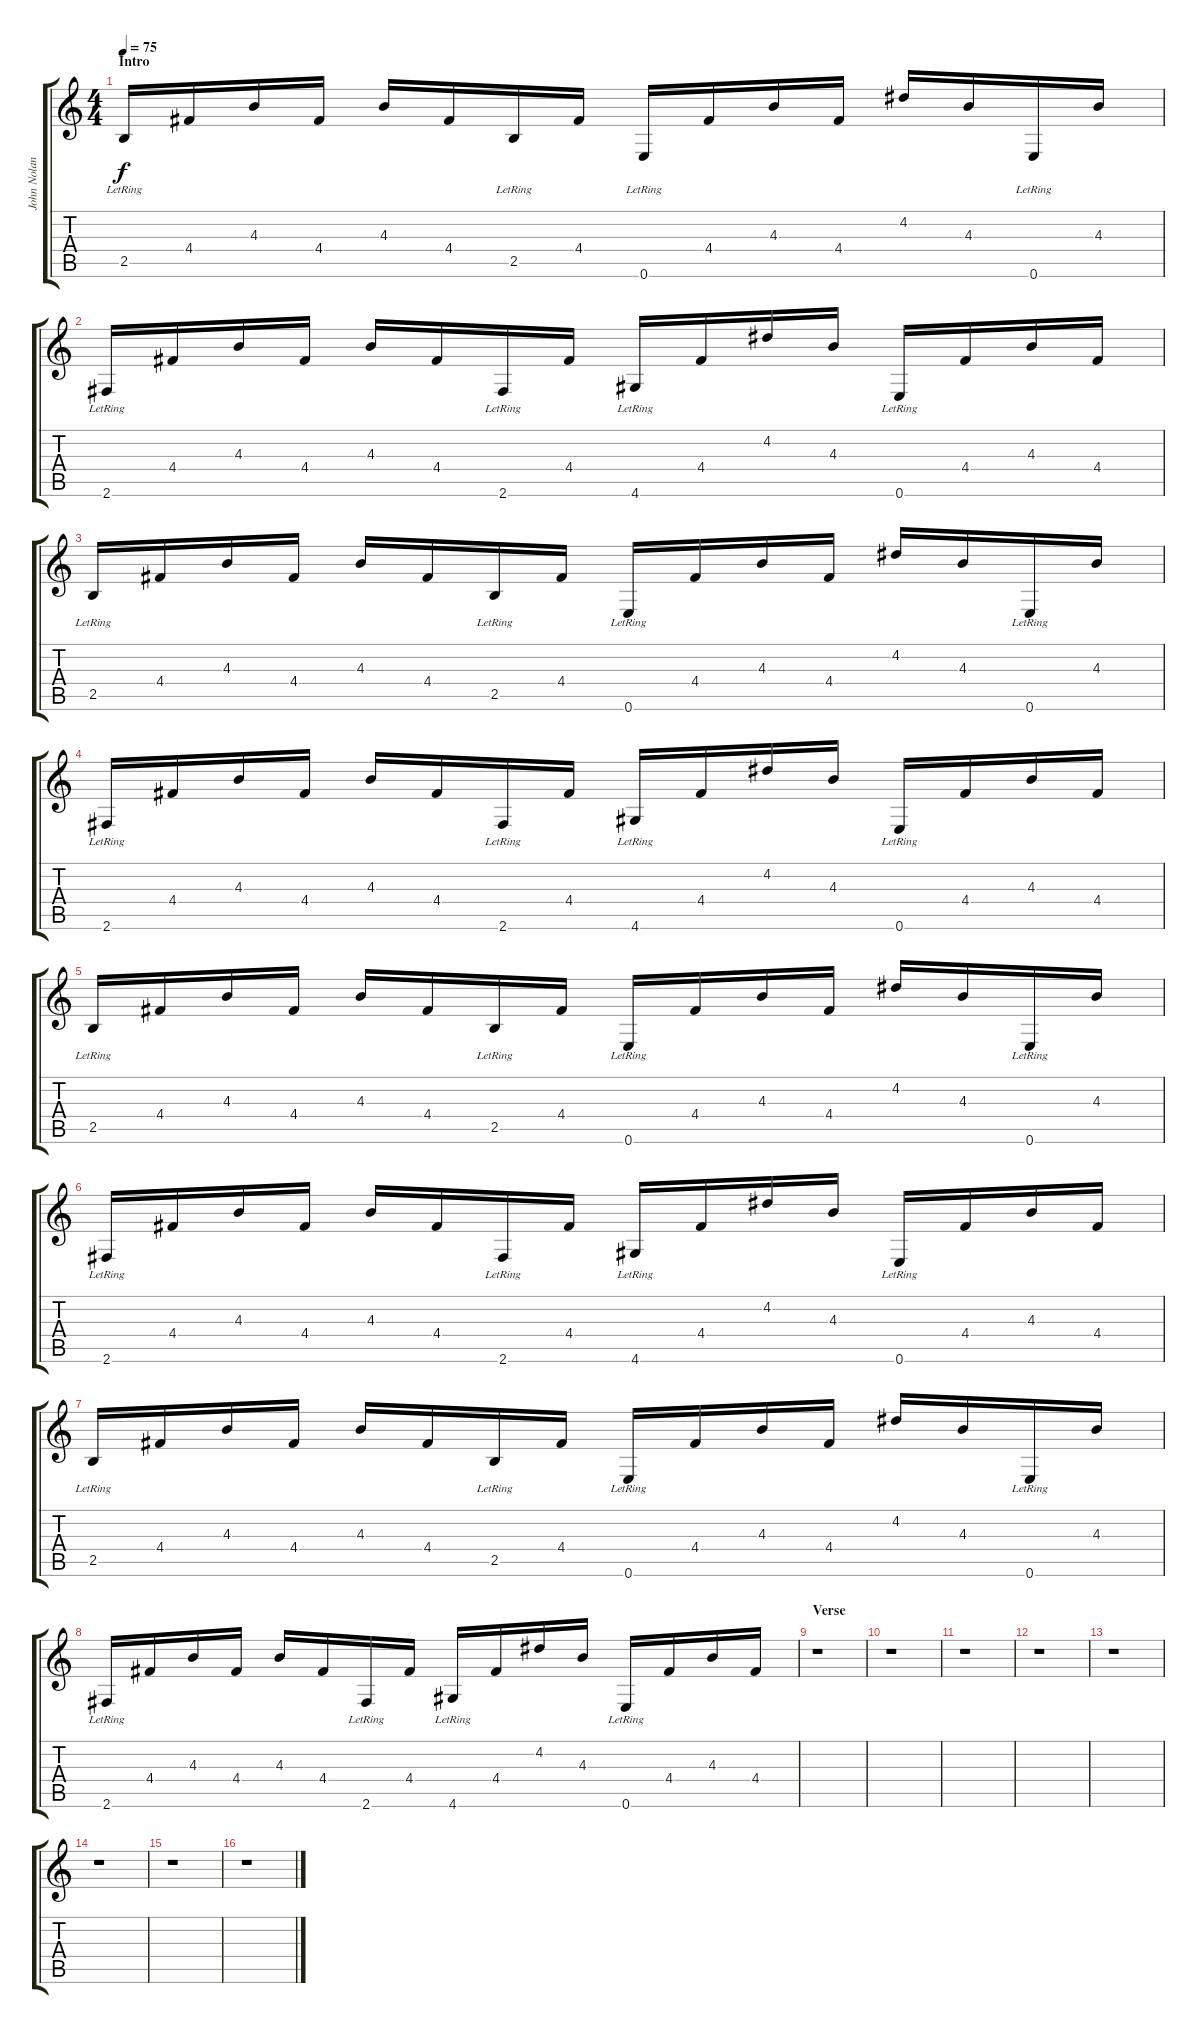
\track ("John Nolan (Clean Guitar)" "John Nolan") {instrument electricguitarclean}
\staff {score tabs}
\tuning (E4 B3 G3 D3 A2 E2) {hide}
\ts (4 4)
\section ("" "Intro")
\tempo 75
\clef g2
\ks c
2.5{lr}.16{dy f balance 11 instrument electricguitarclean} 4.4.16 4.3.16 4.4.16 4.3.16 4.4.16 2.5{lr}.16 4.4.16 0.6{lr}.16{balance 5} 4.4.16 4.3.16 4.4.16 4.2.16 4.3.16 0.6{lr}.16 4.3.16 |
2.6{lr}.16{balance 11} 4.4.16 4.3.16 4.4.16 4.3.16 4.4.16 2.6{lr}.16 4.4.16 4.6{lr}.16{balance 5} 4.4.16 4.2.16 4.3.16 0.6{lr}.16 4.4.16 4.3.16 4.4.16 |
2.5{lr}.16{balance 11} 4.4.16 4.3.16 4.4.16 4.3.16 4.4.16 2.5{lr}.16 4.4.16 0.6{lr}.16{balance 5} 4.4.16 4.3.16 4.4.16 4.2.16 4.3.16 0.6{lr}.16 4.3.16 |
2.6{lr}.16{balance 11} 4.4.16 4.3.16 4.4.16 4.3.16 4.4.16 2.6{lr}.16 4.4.16 4.6{lr}.16{balance 5} 4.4.16 4.2.16 4.3.16 0.6{lr}.16 4.4.16 4.3.16 4.4.16 |
2.5{lr}.16{balance 11} 4.4.16 4.3.16 4.4.16 4.3.16 4.4.16 2.5{lr}.16 4.4.16 0.6{lr}.16{balance 5} 4.4.16 4.3.16 4.4.16 4.2.16 4.3.16 0.6{lr}.16 4.3.16 |
2.6{lr}.16{balance 11} 4.4.16 4.3.16 4.4.16 4.3.16 4.4.16 2.6{lr}.16 4.4.16 4.6{lr}.16{balance 5} 4.4.16 4.2.16 4.3.16 0.6{lr}.16 4.4.16 4.3.16 4.4.16 |
2.5{lr}.16{balance 11} 4.4.16 4.3.16 4.4.16 4.3.16 4.4.16 2.5{lr}.16 4.4.16 0.6{lr}.16{balance 5} 4.4.16 4.3.16 4.4.16 4.2.16 4.3.16 0.6{lr}.16 4.3.16 |
2.6{lr}.16{balance 11} 4.4.16 4.3.16 4.4.16 4.3.16 4.4.16 2.6{lr}.16 4.4.16 4.6{lr}.16{balance 5} 4.4.16 4.2.16 4.3.16 0.6{lr}.16 4.4.16 4.3.16 4.4.16 |
\section ("" "Verse")
r.1 |
r.1 |
r.1 |
r.1 |
r.1 |
r.1 |
r.1 |
r.1
